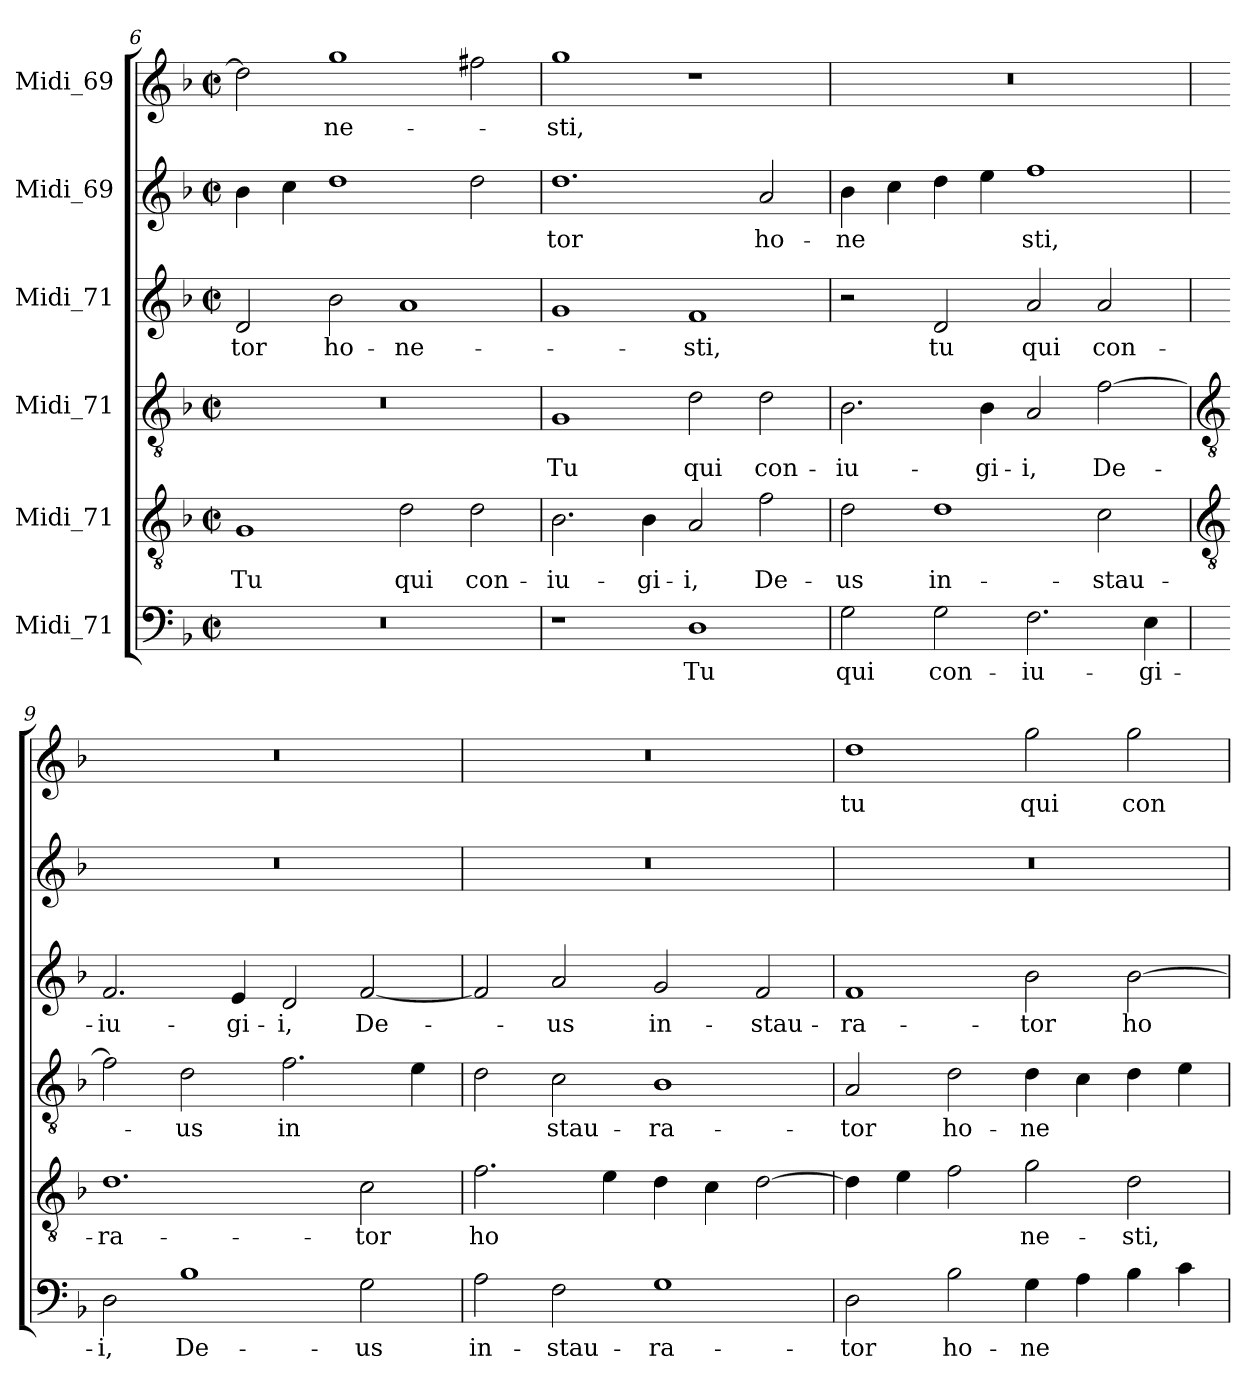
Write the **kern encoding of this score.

**kern	**text	**kern	**text	**kern	**text	**kern	**text	**kern	**text	**kern	**text
*part6	*part6	*part5	*part5	*part4	*part4	*part3	*part3	*part2	*part2	*part1	*part1
*staff6	*staff6	*staff5	*staff5	*staff4	*staff4	*staff3	*staff3	*staff2	*staff2	*staff1	*staff1
*I"Midi_71	*	*I"Midi_71	*	*I"Midi_71	*	*I"Midi_71	*	*I"Midi_69	*	*I"Midi_69	*
*clefF4	*	*clefGv2	*	*clefGv2	*	*clefG2	*	*clefG2	*	*clefG2	*
*k[b-]	*	*k[b-]	*	*k[b-]	*	*k[b-]	*	*k[b-]	*	*k[b-]	*
*F:	*	*F:	*	*F:	*	*F:	*	*F:	*	*F:	*
*M4/2	*	*M4/2	*	*M4/2	*	*M4/2	*	*M4/2	*	*M4/2	*
*met(c|)	*	*met(c|)	*	*met(c|)	*	*met(c|)	*	*met(c|)	*	*met(c|)	*
=6	=6	=6	=6	=6	=6	=6	=6	=6	=6	=6	=6
!	!	!	!LO:LY:b	!	!	!	!LO:LY:b	!	!	!	!
0r	.	1G	Tu	0r	.	2d	-tor	4b-	.	2dd]	.
.	.	.	.	.	.	.	.	4cc	.	.	.
!	!	!	!	!	!	!	!LO:LY:b	!	!	!	!LO:LY:b
.	.	.	.	.	.	2b-	ho-	1dd	.	1gg	ne-
!	!	!	!LO:LY:b	!	!	!	!LO:LY:b	!	!	!	!
.	.	2d	qui	.	.	1a	-ne-	.	.	.	.
!	!	!	!LO:LY:b	!	!	!	!	!	!	!	!
.	.	2d	con-	.	.	.	.	2dd	.	2ff#X	.
=7	=7	=7	=7	=7	=7	=7	=7	=7	=7	=7	=7
!	!	!	!LO:LY:b	!	!LO:LY:b	!	!	!	!LO:LY:b	!	!LO:LY:b
1r	.	2.B-	-iu-	1G	Tu	1g	.	1.dd	tor	1gg	-sti,
!	!	!	!LO:LY:b	!	!	!	!	!	!	!	!
.	.	4B-	-gi-	.	.	.	.	.	.	.	.
!	!LO:LY:b	!	!LO:LY:b	!	!LO:LY:b	!	!LO:LY:b	!	!	!	!
1D	Tu	2A	-i,	2d	qui	1f	-sti,	.	.	1r	.
!	!	!	!LO:LY:b	!	!LO:LY:b	!	!	!	!LO:LY:b	!	!
.	.	2f	De-	2d	con-	.	.	2a	ho-	.	.
=8	=8	=8	=8	=8	=8	=8	=8	=8	=8	=8	=8
!	!LO:LY:b	!	!LO:LY:b	!	!LO:LY:b	!	!	!	!LO:LY:b	!	!
2G	qui	2d	-us	2.B-	-iu-	2r	.	4b-	-ne	0r	.
.	.	.	.	.	.	.	.	4cc	.	.	.
!	!LO:LY:b	!	!LO:LY:b	!	!	!	!LO:LY:b	!	!	!	!
2G	con-	1d	in-	.	.	2d	tu	4dd	.	.	.
!	!	!	!	!	!LO:LY:b	!	!	!	!	!	!
.	.	.	.	4B-	-gi-	.	.	4ee	.	.	.
!	!LO:LY:b	!	!	!	!LO:LY:b	!	!LO:LY:b	!	!LO:LY:b	!	!
2.F	-iu-	.	.	2A	-i,	2a	qui	1ff	sti,	.	.
!	!	!	!LO:LY:b	!	!LO:LY:b	!	!LO:LY:b	!	!	!	!
.	.	2c	-stau-	[2f	De-	2a	con-	.	.	.	.
!	!LO:LY:b	!	!	!	!	!	!	!	!	!	!
4E	-gi-	.	.	.	.	.	.	.	.	.	.
!!LO:LB:g=z
=9	=9	=9	=9	=9	=9	=9	=9	=9	=9	=9	=9
*	*	*clefGv2	*	*clefGv2	*	*	*	*	*	*	*
!	!LO:LY:b	!	!LO:LY:b	!	!	!	!LO:LY:b	!	!	!	!
2D	-i,	1.d	-ra-	2f]	.	2.f	-iu-	0r	.	0r	.
!	!LO:LY:b	!	!	!	!LO:LY:b	!	!	!	!	!	!
1B-	De-	.	.	2d	-us	.	.	.	.	.	.
!	!	!	!	!	!	!	!LO:LY:b	!	!	!	!
.	.	.	.	.	.	4e	-gi-	.	.	.	.
!	!	!	!	!	!LO:LY:b	!	!LO:LY:b	!	!	!	!
.	.	.	.	2.f	in	2d	-i,	.	.	.	.
!	!LO:LY:b	!	!LO:LY:b	!	!	!	!LO:LY:b	!	!	!	!
2G	-us	2c	-tor	.	.	[2f	De-	.	.	.	.
.	.	.	.	4e	.	.	.	.	.	.	.
=10	=10	=10	=10	=10	=10	=10	=10	=10	=10	=10	=10
!	!LO:LY:b	!	!LO:LY:b	!	!	!	!	!	!	!	!
2A	in-	2.f	ho	2d	.	2f]	.	0r	.	0r	.
!	!LO:LY:b	!	!	!	!LO:LY:b	!	!LO:LY:b	!	!	!	!
2F	-stau-	.	.	2c	stau-	2a	-us	.	.	.	.
.	.	4e	.	.	.	.	.	.	.	.	.
!	!LO:LY:b	!	!	!	!LO:LY:b	!	!LO:LY:b	!	!	!	!
1G	-ra-	4d	.	1B-	-ra-	2g	in-	.	.	.	.
.	.	4c	.	.	.	.	.	.	.	.	.
!	!	!	!	!	!	!	!LO:LY:b	!	!	!	!
.	.	[2d	.	.	.	2f	-stau-	.	.	.	.
=11	=11	=11	=11	=11	=11	=11	=11	=11	=11	=11	=11
!	!LO:LY:b	!	!	!	!LO:LY:b	!	!LO:LY:b	!	!	!	!LO:LY:b
2D	-tor	4d]	.	2A	-tor	1f	-ra-	0r	.	1dd	tu
.	.	4e	.	.	.	.	.	.	.	.	.
!	!LO:LY:b	!	!	!	!LO:LY:b	!	!	!	!	!	!
2B-	ho-	2f	.	2d	ho-	.	.	.	.	.	.
!	!LO:LY:b	!	!LO:LY:b	!	!LO:LY:b	!	!LO:LY:b	!	!	!	!LO:LY:b
4G	-ne	2g	ne-	4d	-ne	2b-	-tor	.	.	2gg	qui
4A	.	.	.	4c	.	.	.	.	.	.	.
!	!	!	!LO:LY:b	!	!	!	!LO:LY:b	!	!	!	!LO:LY:b
4B-	.	2d	-sti,	4d	.	[2b-	ho	.	.	2gg	con-
4c	.	.	.	4e	.	.	.	.	.	.	.
=	=	=	=	=	=	=	=	=	=	=	=
*-	*-	*-	*-	*-	*-	*-	*-	*-	*-	*-	*-
